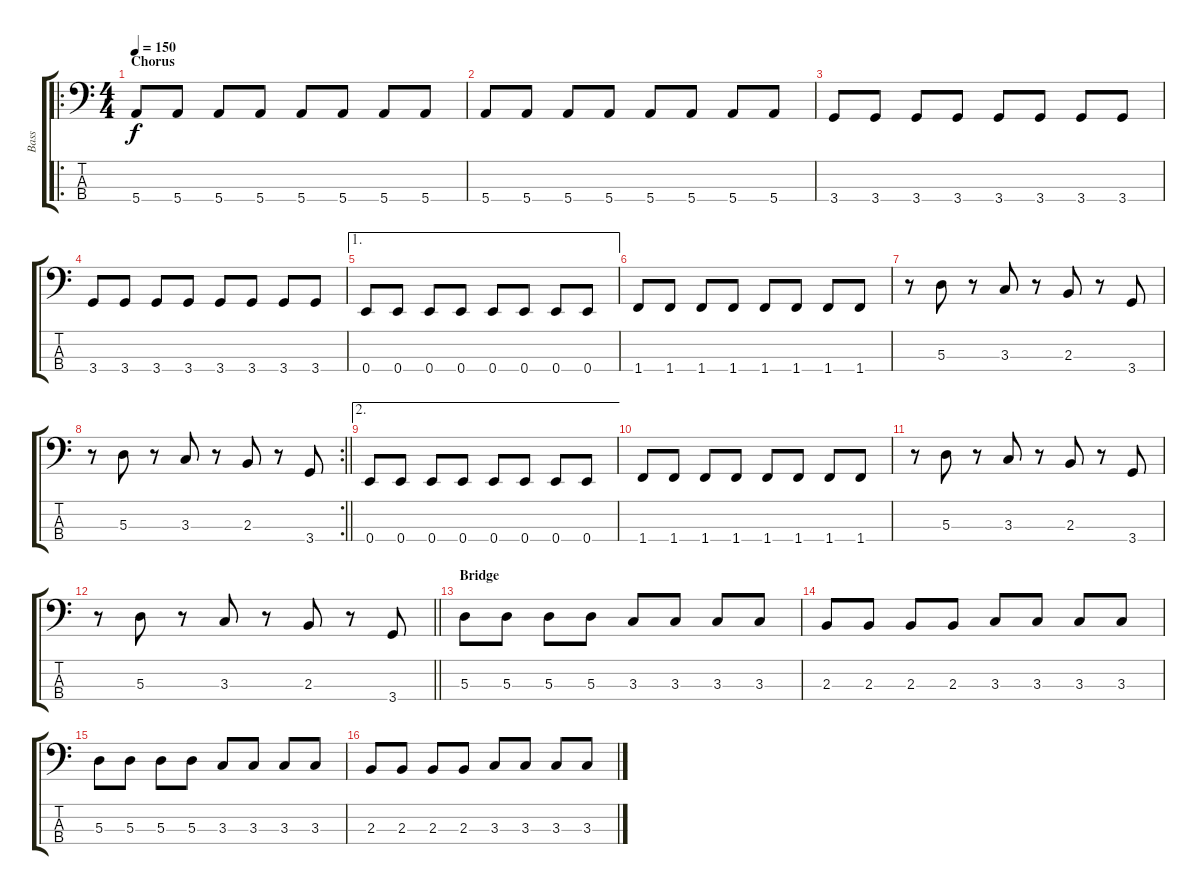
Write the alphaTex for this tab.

\track ("Bass" "Bass") {instrument electricbassfinger}
\staff {score tabs}
\tuning (G2 D2 A1 E1) {hide}
\ro
\ts (4 4)
\section ("" "Chorus")
\tempo 150
\clef f4
\ks c
5.4.8{dy f} 5.4.8 5.4.8 5.4.8 5.4.8 5.4.8 5.4.8 5.4.8 |
5.4.8 5.4.8 5.4.8 5.4.8 5.4.8 5.4.8 5.4.8 5.4.8 |
3.4.8 3.4.8 3.4.8 3.4.8 3.4.8 3.4.8 3.4.8 3.4.8 |
3.4.8 3.4.8 3.4.8 3.4.8 3.4.8 3.4.8 3.4.8 3.4.8 |
\ae 1
0.4.8 0.4.8 0.4.8 0.4.8 0.4.8 0.4.8 0.4.8 0.4.8 |
1.4.8 1.4.8 1.4.8 1.4.8 1.4.8 1.4.8 1.4.8 1.4.8 |
r.8 5.3.8 r.8 3.3.8 r.8 2.3.8 r.8 3.4.8 |
\rc 2
\barLineRight lightlight
r.8 5.3.8 r.8 3.3.8 r.8 2.3.8 r.8 3.4.8 |
\ae 2
0.4.8 0.4.8 0.4.8 0.4.8 0.4.8 0.4.8 0.4.8 0.4.8 |
1.4.8 1.4.8 1.4.8 1.4.8 1.4.8 1.4.8 1.4.8 1.4.8 |
r.8 5.3.8 r.8 3.3.8 r.8 2.3.8 r.8 3.4.8 |
\barLineRight lightlight
r.8 5.3.8 r.8 3.3.8 r.8 2.3.8 r.8 3.4.8 |
\section ("" "Bridge")
5.3.8 5.3.8 5.3.8 5.3.8 3.3.8 3.3.8 3.3.8 3.3.8 |
2.3.8 2.3.8 2.3.8 2.3.8 3.3.8 3.3.8 3.3.8 3.3.8 |
5.3.8 5.3.8 5.3.8 5.3.8 3.3.8 3.3.8 3.3.8 3.3.8 |
2.3.8 2.3.8 2.3.8 2.3.8 3.3.8 3.3.8 3.3.8 3.3.8
